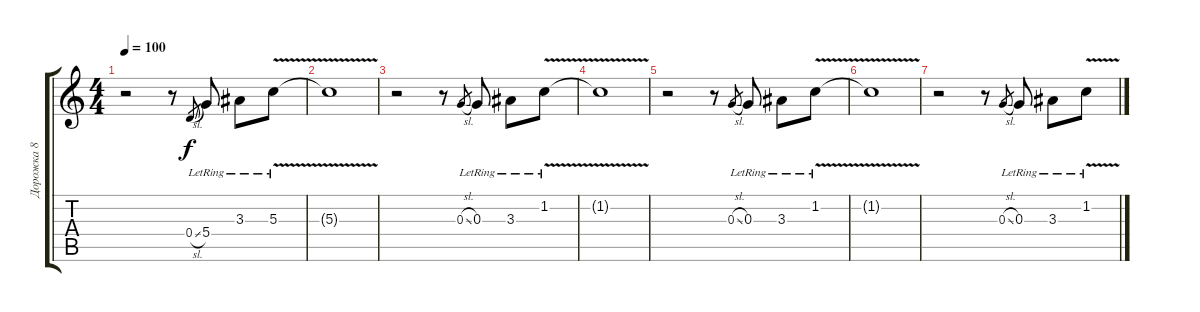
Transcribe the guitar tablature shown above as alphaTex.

\track ("Дорожка 8" "Дорожка 8") {instrument electricguitarclean}
\staff {score tabs}
\tuning (E4 B3 G3 D3 A2 E2) {hide}
\ts (4 4)
\tempo 100
\clef g2
\ks c
r.2{dy f} r.8 0.4{sl}.8{gr} 5.4{lr}.8 3.3{lr}.8 5.3{v lr}.8 |
5.3{v t}.1 |
r.2 r.8 0.3{sl}.8{gr} 0.3{lr}.8 3.3{lr}.8 1.2{v lr}.8 |
1.2{v t}.1 |
r.2 r.8 0.3{sl}.8{gr} 0.3{lr}.8 3.3{lr}.8 1.2{v lr}.8 |
1.2{v t}.1 |
r.2 r.8 0.3{sl}.8{gr} 0.3{lr}.8 3.3{lr}.8 1.2{v lr}.8
